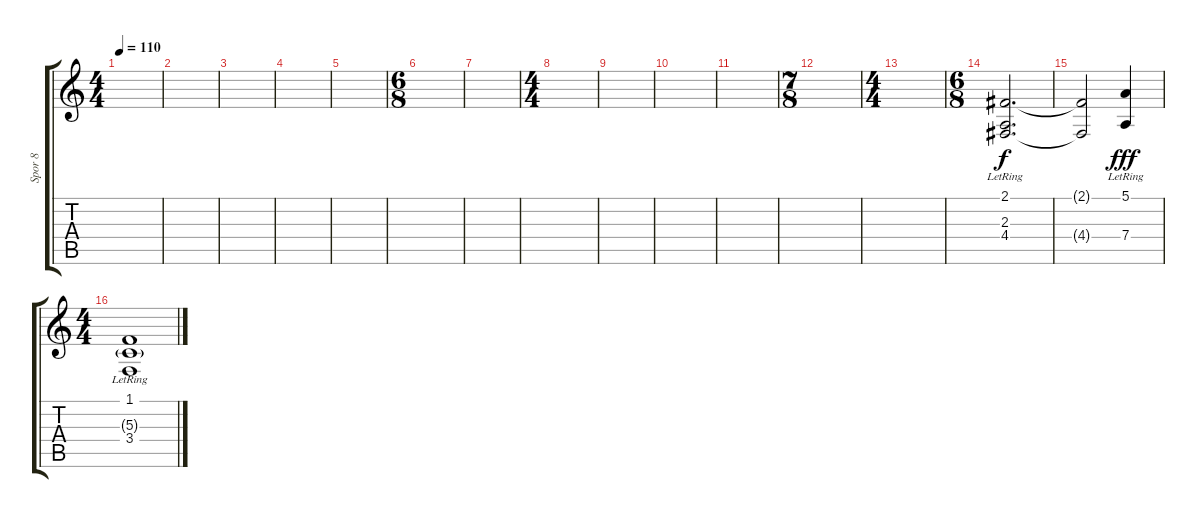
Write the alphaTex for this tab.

\track ("Spor 8" "Spor 8") {instrument stringensemble1}
\staff {score tabs}
\tuning (E4 B3 G3 D3 A2 D2) {hide}
\ts (4 4)
\tempo 110
\clef g2
\ks c
|
|
|
|
|
\ts (6 8)
|
|
\ts (4 4)
|
|
|
|
\ts (7 8)
|
\ts (4 4)
|
\ts (6 8)
(2.1{lr} 2.3{lr} 4.4{lr}).2{d} |
(2.1{t} 4.4{t}).2{dy f} (5.1{lr} 7.4{lr}).4{dy fff} |
\ts (4 4)
(1.1{lr} 5.3{g lr} 3.4{lr}).1
